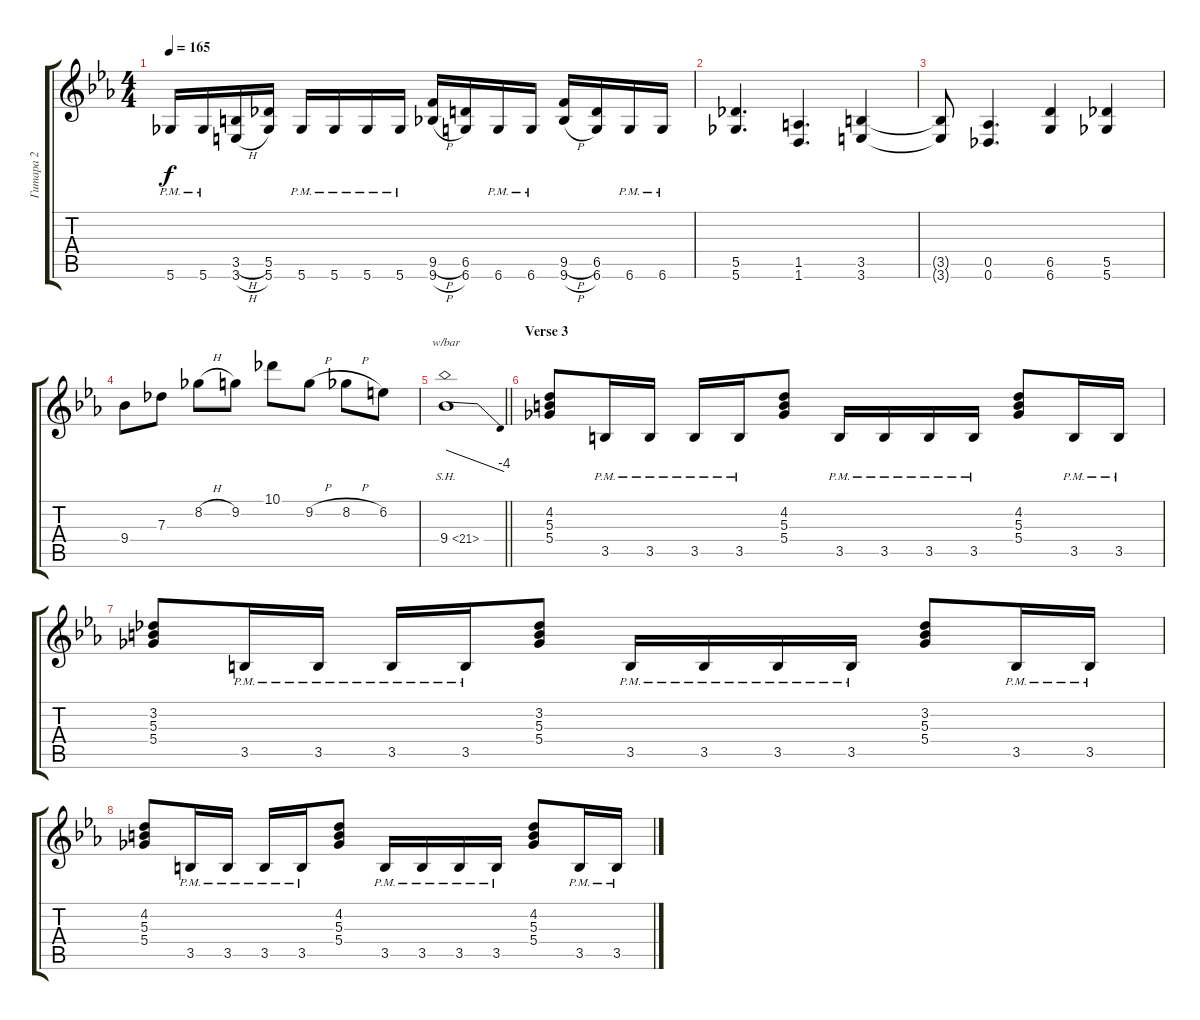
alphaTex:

\track ("Гитара 2" "Гитара 2") {instrument distortionguitar}
\staff {score tabs}
\tuning (Eb4 Bb3 Gb3 Db3 Ab2 Db2) {hide}
\ts (4 4)
\tempo 165
\clef g2
\ks cminor
5.6{pm}.16{dy f} 5.6{pm}.16 (3.5{h} 3.6{h}).16 (5.5 5.6).16 5.6{pm}.16 5.6{pm}.16 5.6{pm}.16 5.6{pm}.16 (9.5{h} 9.6{h}).16 (6.5 6.6).16 6.6{pm}.16 6.6{pm}.16 (9.5{h} 9.6{h}).16 (6.5 6.6).16 6.6{pm}.16 6.6{pm}.16 |
(5.5 5.6).4{d} (1.5 1.6).4{d} (3.5 3.6).4 |
(3.5{t} 3.6{t}).8 (0.5 0.6).4{d} (6.5 6.6).4 (5.5 5.6).4 |
9.4.8 7.3.8 8.2{h}.8 9.2.8 10.1.8 9.2{h}.8 8.2{h}.8 6.2.8 |
\barLineRight lightlight
9.4{sh 12}.1{tbe (dive default 0 0 60 -16)} |
\section ("" "Verse 3")
(4.2 5.3 5.4).8 3.5{pm}.16 3.5{pm}.16 3.5{pm}.16 3.5{pm}.16 (4.2 5.3 5.4).8 3.5{pm}.16 3.5{pm}.16 3.5{pm}.16 3.5{pm}.16 (4.2 5.3 5.4).8 3.5{pm}.16 3.5{pm}.16 |
(3.2 5.3 5.4).8 3.5{pm}.16 3.5{pm}.16 3.5{pm}.16 3.5{pm}.16 (3.2 5.3 5.4).8 3.5{pm}.16 3.5{pm}.16 3.5{pm}.16 3.5{pm}.16 (3.2 5.3 5.4).8 3.5{pm}.16 3.5{pm}.16 |
(4.2 5.3 5.4).8 3.5{pm}.16 3.5{pm}.16 3.5{pm}.16 3.5{pm}.16 (4.2 5.3 5.4).8 3.5{pm}.16 3.5{pm}.16 3.5{pm}.16 3.5{pm}.16 (4.2 5.3 5.4).8 3.5{pm}.16 3.5{pm}.16
